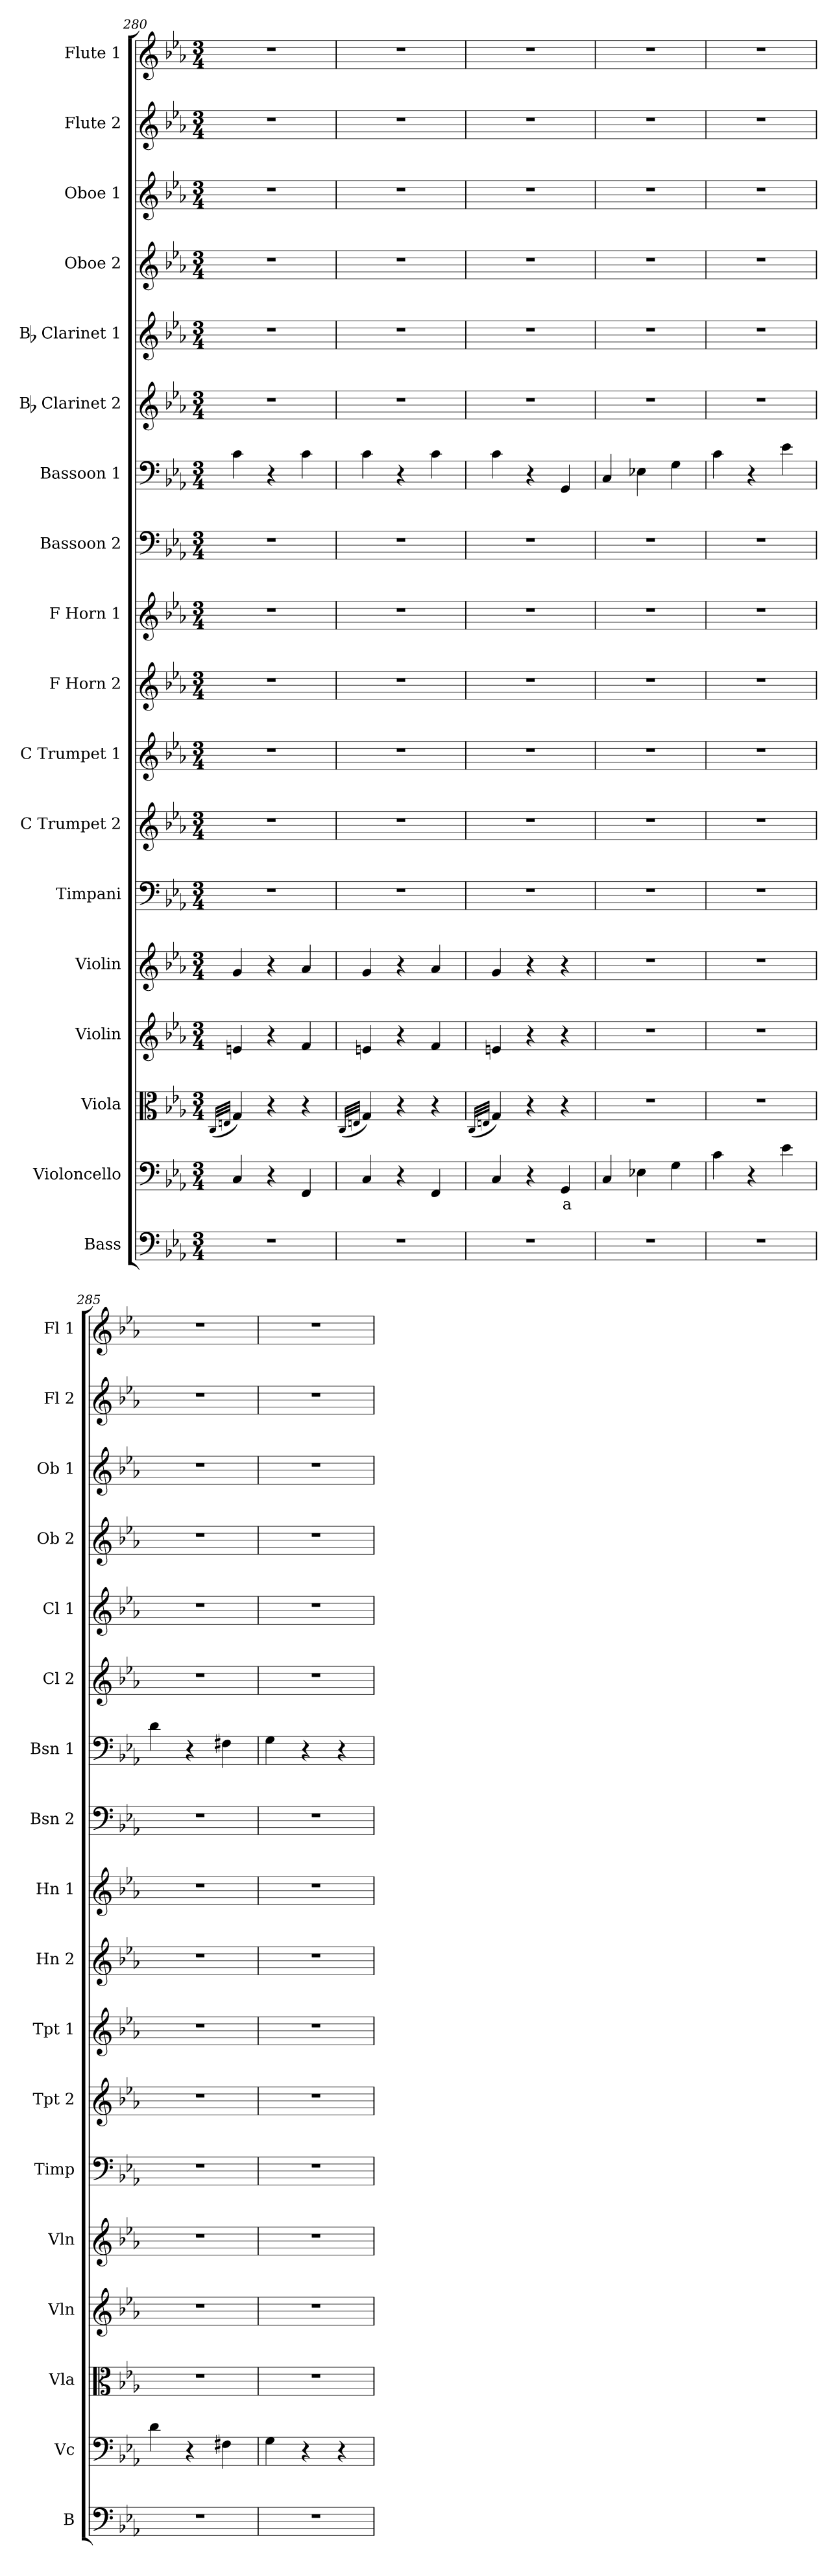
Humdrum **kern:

**kern	**kern	**text	**kern	**kern	**kern	**kern	**kern	**kern	**kern	**kern	**kern	**kern	**kern	**kern	**kern	**kern	**kern	**kern
*part18	*part17	*part17	*part16	*part15	*part14	*part13	*part12	*part11	*part10	*part9	*part8	*part7	*part6	*part5	*part4	*part3	*part2	*part1
*staff18	*staff17	*staff17	*staff16	*staff15	*staff14	*staff13	*staff12	*staff11	*staff10	*staff9	*staff8	*staff7	*staff6	*staff5	*staff4	*staff3	*staff2	*staff1
*I"Bass	*I"Violoncello	*	*I"Viola	*I"Violin	*I"Violin	*I"Timpani	*I"C Trumpet 2	*I"C Trumpet 1	*I"F Horn 2	*I"F Horn 1	*I"Bassoon 2	*I"Bassoon 1	*I"Bb Clarinet 2	*I"Bb Clarinet 1	*I"Oboe 2	*I"Oboe 1	*I"Flute 2	*I"Flute 1
*I'B	*I'Vc	*	*I'Vla	*I'Vln	*I'Vln	*I'Timp	*I'Tpt 2	*I'Tpt 1	*I'Hn 2	*I'Hn 1	*I'Bsn 2	*I'Bsn 1	*I'Cl 2	*I'Cl 1	*I'Ob 2	*I'Ob 1	*I'Fl 2	*I'Fl 1
*clefF4	*clefF4	*	*clefC3	*clefG2	*clefG2	*clefF4	*clefG2	*clefG2	*clefG2	*clefG2	*clefF4	*clefF4	*clefG2	*clefG2	*clefG2	*clefG2	*clefG2	*clefG2
*ITrd7c12	*	*	*	*	*	*	*	*	*ITrd4c7	*ITrd4c7	*	*	*ITrd1c2	*ITrd1c2	*	*	*	*
*k[b-e-a-]	*k[b-e-a-]	*	*k[b-e-a-]	*k[b-e-a-]	*k[b-e-a-]	*k[b-e-a-]	*k[b-e-a-]	*k[b-e-a-]	*k[b-e-a-d-]	*k[b-e-a-d-]	*k[b-e-a-]	*k[b-e-a-]	*k[b-e-a-d-g-]	*k[b-e-a-d-g-]	*k[b-e-a-]	*k[b-e-a-]	*k[b-e-a-]	*k[b-e-a-]
*M3/4	*M3/4	*	*M3/4	*M3/4	*M3/4	*M3/4	*M3/4	*M3/4	*M3/4	*M3/4	*M3/4	*M3/4	*M3/4	*M3/4	*M3/4	*M3/4	*M3/4	*M3/4
=280	=280	=280	=280	=280	=280	=280	=280	=280	=280	=280	=280	=280	=280	=280	=280	=280	=280	=280
.	.	.	(32qCLLL	.	.	.	.	.	.	.	.	.	.	.	.	.	.	.
.	.	.	32qEnJJJ	.	.	.	.	.	.	.	.	.	.	.	.	.	.	.
2.r	4C	.	4G)	4en	4g	2.r	2.r	2.r	2.r	2.r	2.r	4c	2.r	2.r	2.r	2.r	2.r	2.r
.	4r	.	4r	4r	4r	.	.	.	.	.	.	4r	.	.	.	.	.	.
.	4FF	.	4r	4f	4a-	.	.	.	.	.	.	4c	.	.	.	.	.	.
=281	=281	=281	=281	=281	=281	=281	=281	=281	=281	=281	=281	=281	=281	=281	=281	=281	=281	=281
.	.	.	(32qCLLL	.	.	.	.	.	.	.	.	.	.	.	.	.	.	.
.	.	.	32qEnJJJ	.	.	.	.	.	.	.	.	.	.	.	.	.	.	.
2.r	4C	.	4G)	4en	4g	2.r	2.r	2.r	2.r	2.r	2.r	4c	2.r	2.r	2.r	2.r	2.r	2.r
.	4r	.	4r	4r	4r	.	.	.	.	.	.	4r	.	.	.	.	.	.
.	4FF	.	4r	4f	4a-	.	.	.	.	.	.	4c	.	.	.	.	.	.
=282	=282	=282	=282	=282	=282	=282	=282	=282	=282	=282	=282	=282	=282	=282	=282	=282	=282	=282
.	.	.	(32qCLLL	.	.	.	.	.	.	.	.	.	.	.	.	.	.	.
.	.	.	32qEnJJJ	.	.	.	.	.	.	.	.	.	.	.	.	.	.	.
2.r	4C	.	4G)	4en	4g	2.r	2.r	2.r	2.r	2.r	2.r	4c	2.r	2.r	2.r	2.r	2.r	2.r
.	4r	.	4r	4r	4r	.	.	.	.	.	.	4r	.	.	.	.	.	.
!	!	!LO:LY:b	!	!	!	!	!	!	!	!	!	!	!	!	!	!	!	!
.	4GG	a	4r	4r	4r	.	.	.	.	.	.	4GG	.	.	.	.	.	.
=283	=283	=283	=283	=283	=283	=283	=283	=283	=283	=283	=283	=283	=283	=283	=283	=283	=283	=283
2.r	4C	.	2.r	2.r	2.r	2.r	2.r	2.r	2.r	2.r	2.r	4C	2.r	2.r	2.r	2.r	2.r	2.r
.	4E-X	.	.	.	.	.	.	.	.	.	.	4E-X	.	.	.	.	.	.
.	4G	.	.	.	.	.	.	.	.	.	.	4G	.	.	.	.	.	.
=284	=284	=284	=284	=284	=284	=284	=284	=284	=284	=284	=284	=284	=284	=284	=284	=284	=284	=284
2.r	4c	.	2.r	2.r	2.r	2.r	2.r	2.r	2.r	2.r	2.r	4c	2.r	2.r	2.r	2.r	2.r	2.r
.	4r	.	.	.	.	.	.	.	.	.	.	4r	.	.	.	.	.	.
.	4e-	.	.	.	.	.	.	.	.	.	.	4e-	.	.	.	.	.	.
=285	=285	=285	=285	=285	=285	=285	=285	=285	=285	=285	=285	=285	=285	=285	=285	=285	=285	=285
2.r	4d	.	2.r	2.r	2.r	2.r	2.r	2.r	2.r	2.r	2.r	4d	2.r	2.r	2.r	2.r	2.r	2.r
.	4r	.	.	.	.	.	.	.	.	.	.	4r	.	.	.	.	.	.
.	4F#X	.	.	.	.	.	.	.	.	.	.	4F#X	.	.	.	.	.	.
=286	=286	=286	=286	=286	=286	=286	=286	=286	=286	=286	=286	=286	=286	=286	=286	=286	=286	=286
2.r	4G	.	2.r	2.r	2.r	2.r	2.r	2.r	2.r	2.r	2.r	4G	2.r	2.r	2.r	2.r	2.r	2.r
.	4r	.	.	.	.	.	.	.	.	.	.	4r	.	.	.	.	.	.
.	4r	.	.	.	.	.	.	.	.	.	.	4r	.	.	.	.	.	.
=	=	=	=	=	=	=	=	=	=	=	=	=	=	=	=	=	=	=
*-	*-	*-	*-	*-	*-	*-	*-	*-	*-	*-	*-	*-	*-	*-	*-	*-	*-	*-
